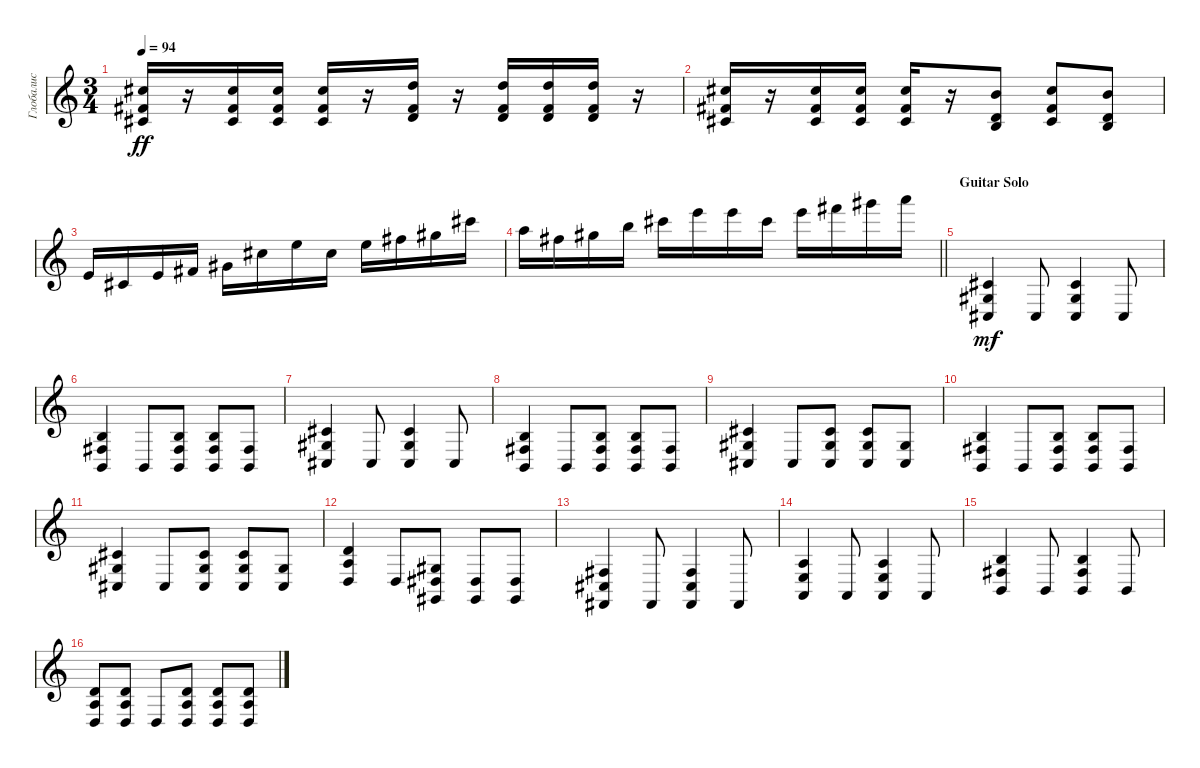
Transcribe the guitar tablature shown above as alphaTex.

\track ("Глобалис" "Глобалис") {instrument stringensemble1}
\staff {score}
\tuning (E4 B3 G3 D3 A2 E2 B1) {hide}
\ts (3 4)
\tempo 94
\clef g2
\ks c
(2.1 2.2 18.3).16{dy ff} r.16 (9.1 2.2 11.3).16 (9.1 2.2 11.3).16 (2.1 2.2 18.3).16 r.16 (2.1 3.2 19.3).16 r.16 (10.1 7.2 7.3).16 (10.1 7.2 7.3).16 (10.1 7.2 7.3).16 r.16 |
(2.1 2.2 18.3).16 r.16 (9.1 2.2 11.3).16 (9.1 2.2 11.3).16 (2.1 2.2 18.3).16 r.16 (7.1 0.2 7.3).8 (2.1 2.2 18.3).8 (7.1 0.2 7.3).8 |
0.1.16 2.2.16 0.1.16 2.1.16 4.1.16 9.1.16 12.1.16 9.1.16 12.1.16 14.1.16 16.1.16 21.1.16 |
\barLineRight lightlight
17.1.16 14.1.16 16.1.16 19.1.16 21.1.16 24.1.16 24.1.16 21.1.16 24.1.16 26.1.16 28.1.16 29.1.16 |
\section ("" "Guitar Solo")
(2.2 1.3 4.5).4{dy mf} 4.5.8 (2.2 1.3 4.5).4 4.5.8 |
(0.2 4.4 2.5).4 2.5.8 (0.2 4.4 2.5).8 (0.2 4.4 2.5).8 (4.4 2.5).8 |
(2.2 1.3 4.5).4 4.5.8 (2.2 1.3 4.5).4 4.5.8 |
(0.2 4.4 2.5).4 2.5.8 (0.2 4.4 2.5).8 (0.2 4.4 2.5).8 (4.4 2.5).8 |
(2.2 1.3 4.5).4 4.5.8 (2.2 1.3 4.5).8 (2.2 1.3 4.5).8 (1.3 4.5).8 |
(0.2 4.4 2.5).4 2.5.8 (0.2 4.4 2.5).8 (0.2 4.4 2.5).8 (4.4 2.5).8 |
(2.2 1.3 4.5).4 4.5.8 (2.2 1.3 4.5).8 (2.2 1.3 4.5).8 (1.3 4.5).8 |
(3.2 2.3 0.4).4 0.4.8 (1.3 1.4 4.6).8 (1.4 4.6).8 (1.4 4.6).8 |
(4.4 4.5 2.6).4 2.6.8 (4.4 4.5 2.6).4 2.6.8 |
(2.3 2.4 0.5).4 0.5.8 (2.3 2.4 0.5).4 0.5.8 |
(0.2 4.4 2.5).4 2.5.8 (0.2 4.4 2.5).4 2.5.8 |
(3.2 2.3 0.4).8 (3.2 2.3 0.4).8 0.4.8 (3.2 2.3 0.4).8 (3.2 2.3 0.4).8 (3.2 2.3 0.4).8
